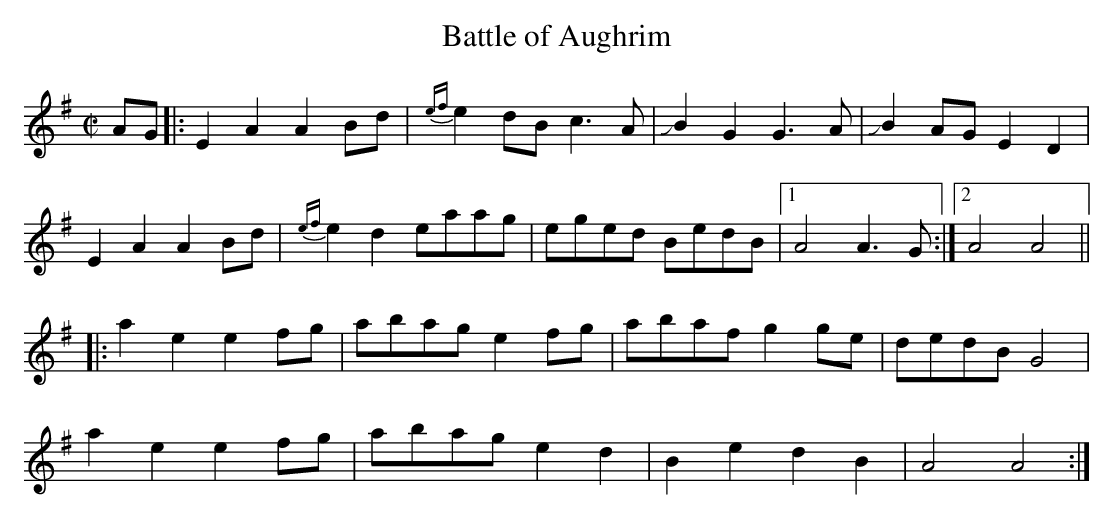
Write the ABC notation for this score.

X:1
U: ~ = !turn!
T:Battle of Aughrim
M:C|
L:1/8
K:G
AG|: E2 A2 A2 Bd | {ef}e2 dB c3 A | JB2 G2 G3 A | JB2 AG E2 D2 |
E2 A2 A2 Bd | {ef}e2 d2 eaag | eged BedB |[1 A4 A3 G :|[2 A4 A4 ||
|: a2 e2 e2 fg | abag e2 fg | abaf g2 ge | dedB G4 |
a2 e2 e2 fg | abag e2 d2 | B2 e2 d2 B2 | A4 A4 :|]
